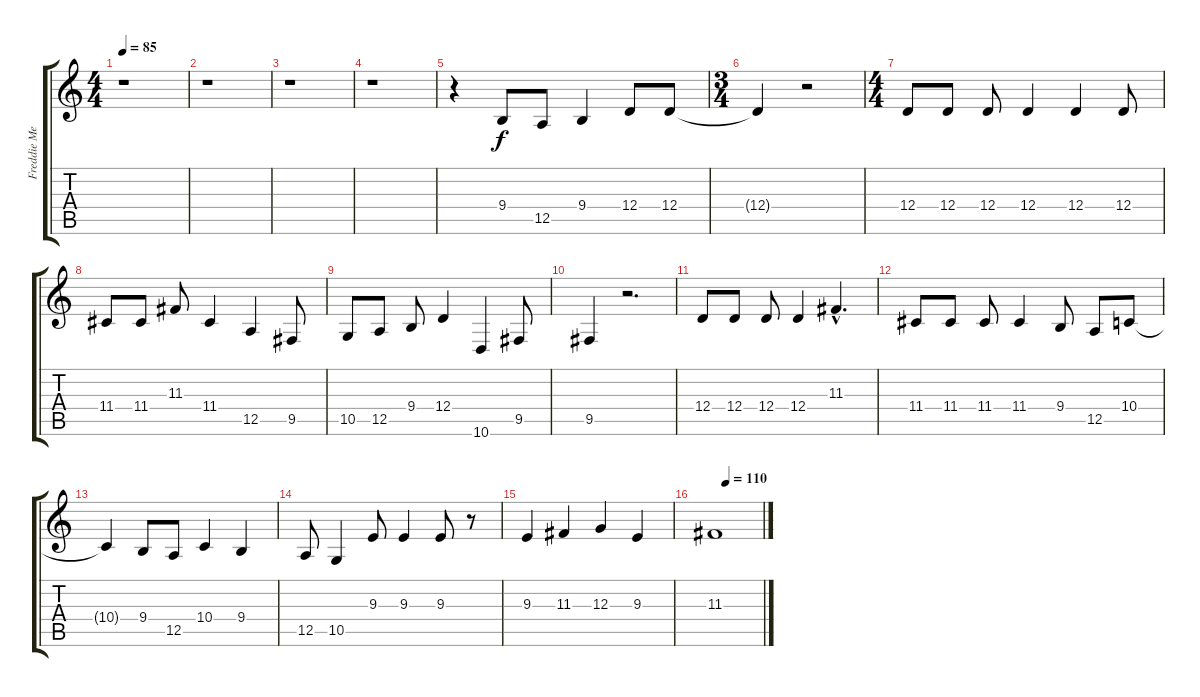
\track ("Freddie Mercury" "Freddie Me") {instrument lead6voice}
\staff {score tabs}
\tuning (E4 B3 G3 D3 A2 E2) {hide}
\ts (4 4)
\tempo 85
\clef g2
\ks c
r.1{dy f} |
r.1 |
r.1 |
r.1 |
r.4 9.4.8 12.5.8 9.4.4 12.4.8 12.4.8 |
\ts (3 4)
12.4{t}.4 r.2 |
\ts (4 4)
12.4.8 12.4.8 12.4.8 12.4.4 12.4.4 12.4.8 |
11.4.8 11.4.8 11.3.8 11.4.4 12.5.4 9.5.8 |
10.5.8 12.5.8 9.4.8 12.4.4 10.6.4 9.5.8 |
9.5.4 r.2{d} |
12.4.8 12.4.8 12.4.8 12.4.4 11.3{hac}.4{d} |
11.4.8 11.4.8 11.4.8 11.4.4 9.4.8 12.5.8 10.4.8 |
10.4{t}.4 9.4.8 12.5.8 10.4.4 9.4.4 |
12.5.8 10.5.4 9.3.8 9.3.4 9.3.8 r.8 |
9.3.4 11.3.4 12.3.4 9.3.4 |
\tempo (110 0.25)
11.3.1
